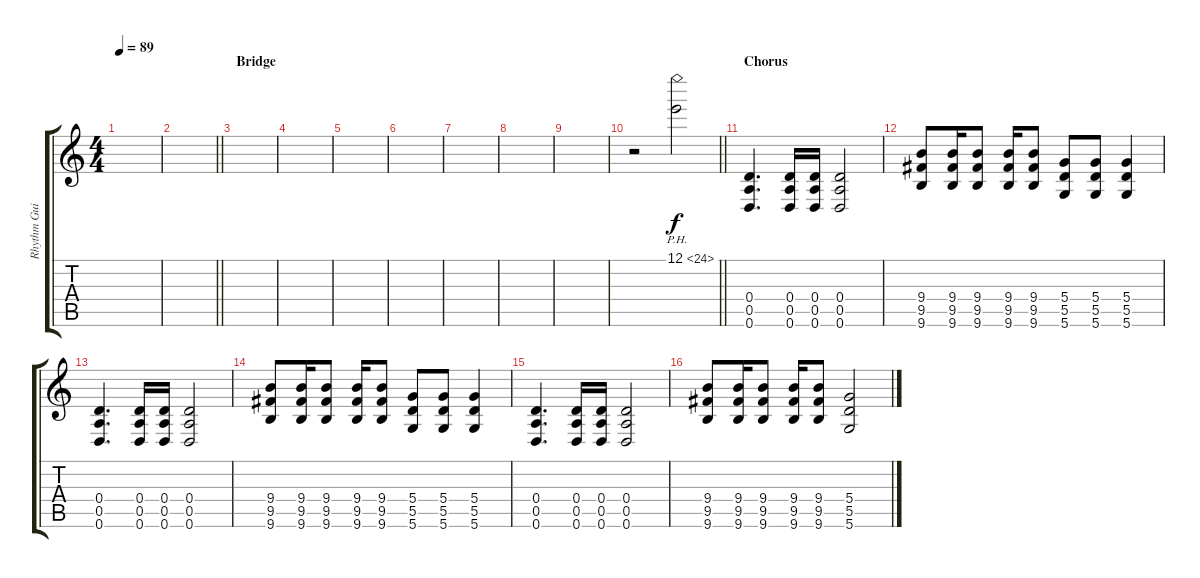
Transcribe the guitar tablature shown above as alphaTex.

\track ("Rhythm Guitar" "Rhythm Gui") {instrument distortionguitar}
\staff {score tabs}
\tuning (E4 B3 G3 D3 A2 D2) {hide}
\ts (4 4)
\tempo 89
\clef g2
\ks c
|
\barLineRight lightlight
|
\section ("" "Bridge")
|
|
|
|
|
|
|
\barLineRight lightlight
r.2 12.1{ph 12}.2 |
\section ("" "Chorus")
(0.4 0.5 0.6).4{d} (0.4 0.5 0.6).16 (0.4 0.5 0.6).16 (0.4 0.5 0.6).2 |
(9.4 9.5 9.6).8 (9.4 9.5 9.6).16 (9.4 9.5 9.6).8 (9.4 9.5 9.6).16 (9.4 9.5 9.6).8 (5.4 5.5 5.6).8 (5.4 5.5 5.6).8 (5.4 5.5 5.6).4 |
(0.4 0.5 0.6).4{d} (0.4 0.5 0.6).16 (0.4 0.5 0.6).16 (0.4 0.5 0.6).2 |
(9.4 9.5 9.6).8 (9.4 9.5 9.6).16 (9.4 9.5 9.6).8 (9.4 9.5 9.6).16 (9.4 9.5 9.6).8 (5.4 5.5 5.6).8 (5.4 5.5 5.6).8 (5.4 5.5 5.6).4 |
(0.4 0.5 0.6).4{d} (0.4 0.5 0.6).16 (0.4 0.5 0.6).16 (0.4 0.5 0.6).2 |
(9.4 9.5 9.6).8 (9.4 9.5 9.6).16 (9.4 9.5 9.6).8 (9.4 9.5 9.6).16 (9.4 9.5 9.6).8 (5.4 5.5 5.6).2
